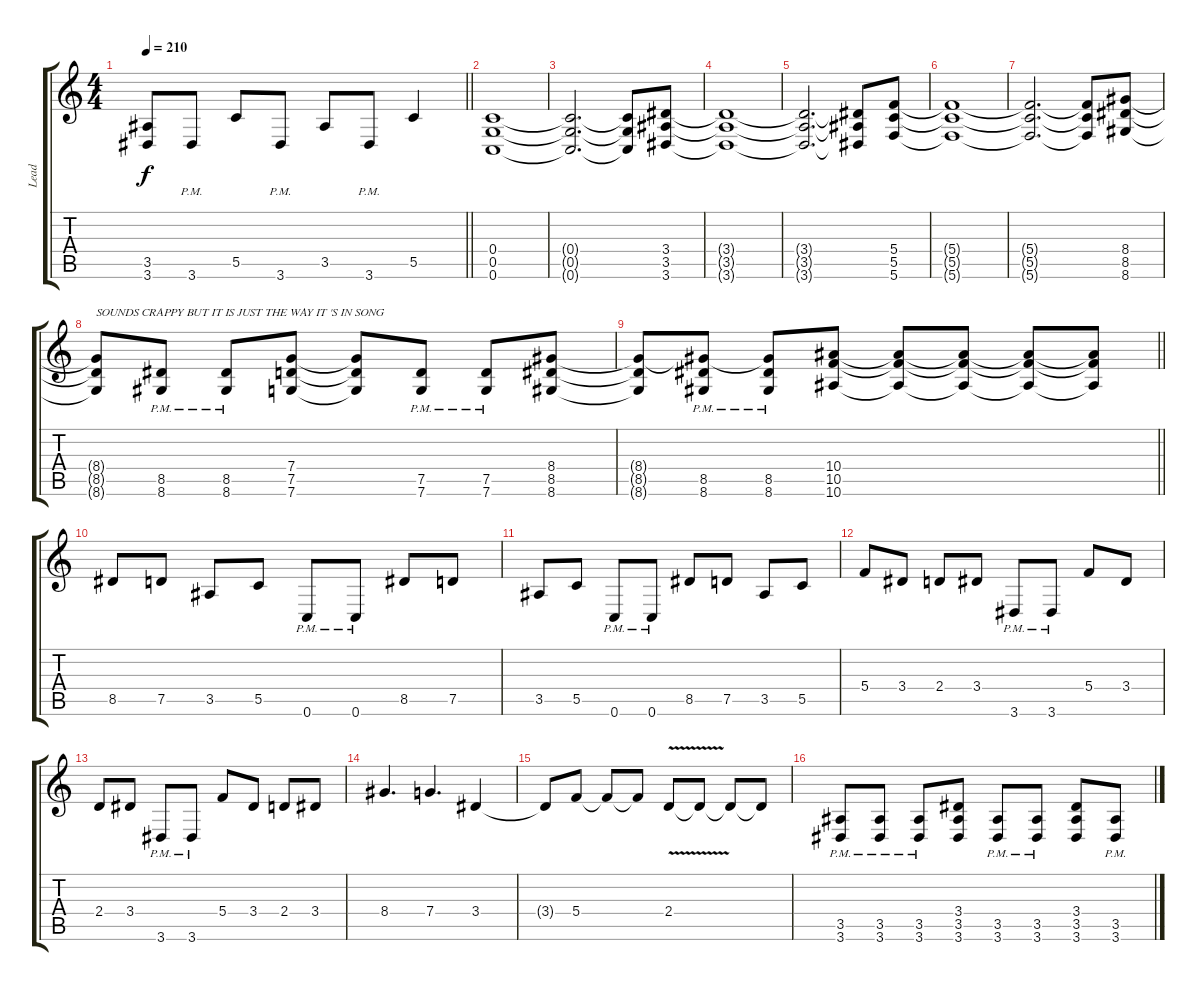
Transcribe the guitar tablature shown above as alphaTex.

\track ("Lead" "Lead") {instrument distortionguitar}
\staff {score tabs}
\tuning (D4 A3 F3 C3 G2 C2) {hide}
\ts (4 4)
\tempo 210
\clef g2
\barLineRight lightlight
\ks c
(3.5{t} 3.6{t}).8{dy f} 3.6{pm}.8 5.5.8 3.6{pm}.8 3.5.8 3.6{pm}.8 5.5.4 |
\section ("" "")
(0.4 0.5 0.6).1 |
(0.4{t} 0.5{t} 0.6{t}).2{d} (0.4{t} 0.5{t} 0.6{t}).8 (3.4 3.5 3.6).8 |
(3.4{t} 3.5{t} 3.6{t}).1 |
(3.4{t} 3.5{t} 3.6{t}).2{d} (3.4{t} 3.5{t} 3.6{t}).8 (5.4 5.5 5.6).8 |
(5.4{t} 5.5{t} 5.6{t}).1 |
(5.4{t} 5.5{t} 5.6{t}).2{d} (5.4{t} 5.5{t} 5.6{t}).8 (8.4 8.5 8.6).8 |
(8.4{t} 8.5{t} 8.6{t}).8{txt "SOUNDS CRAPPY BUT IT IS JUST THE WAY IT 'S IN SONG"} (8.5{pm} 8.6{pm}).8 (8.5{pm} 8.6{pm}).8 (7.4 7.5 7.6).8 (7.4{t} 7.5{t} 7.6{t}).8 (7.5{pm} 7.6{pm}).8 (7.5{pm} 7.6{pm}).8 (8.4 8.5 8.6).8 |
\barLineRight lightlight
(8.4{t} 8.5{t} 8.6{t}).8 (8.4{t} 8.5{pm} 8.6{pm}).8 (8.4{t} 8.5{pm} 8.6{pm}).8 (10.4 10.5 10.6).8 (10.4{t} 10.5{t} 10.6{t}).8 (10.4{t} 10.5{t} 10.6{t}).8 (10.4{t} 10.5{t} 10.6{t}).8 (10.4{t} 10.5{t} 10.6{t}).8 |
\section ("" "")
8.5.8 7.5.8 3.5.8 5.5.8 0.6{pm}.8 0.6{pm}.8 8.5.8 7.5.8 |
3.5.8 5.5.8 0.6{pm}.8 0.6{pm}.8 8.5.8 7.5.8 3.5.8 5.5.8 |
5.4.8 3.4.8 2.4.8 3.4.8 3.6{pm}.8 3.6{pm}.8 5.4.8 3.4.8 |
2.4.8 3.4.8 3.6{pm}.8 3.6{pm}.8 5.4.8 3.4.8 2.4.8 3.4.8 |
8.4.4{d} 7.4.4{d} 3.4.4 |
3.4{t}.8 5.4.8 5.4{t}.8 5.4{t}.8 2.4{v}.8 2.4{t}.8 2.4{t}.8 2.4{t}.8 |
(3.5{pm} 3.6{pm}).8 (3.5{pm} 3.6{pm}).8 (3.5{pm} 3.6{pm}).8 (3.4 3.5 3.6).8 (3.5{pm} 3.6{pm}).8 (3.5{pm} 3.6{pm}).8 (3.4 3.5 3.6).8 (3.5{pm} 3.6{pm}).8
